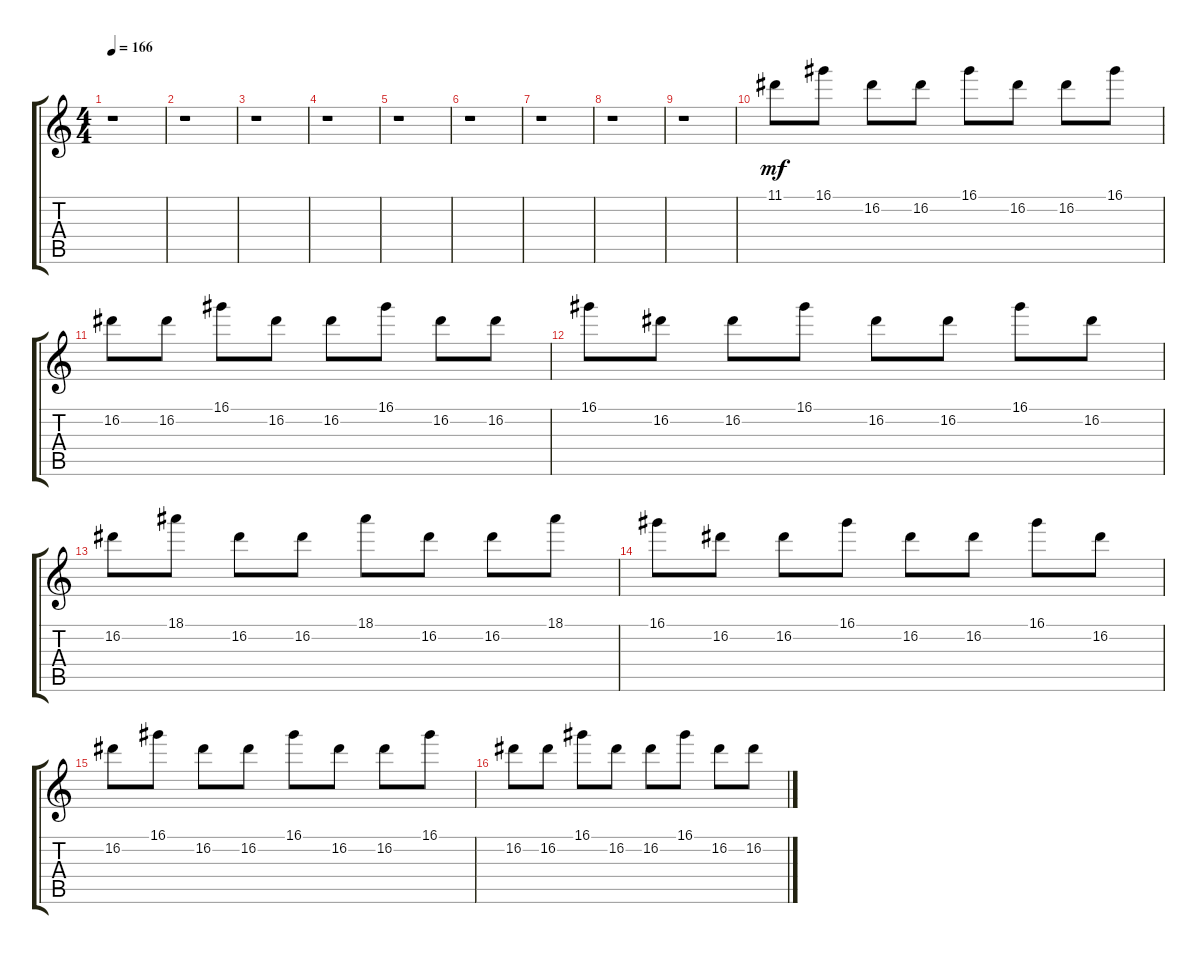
\track "" {instrument overdrivenguitar}
\staff {score tabs}
\tuning (E4 B3 G3 D3 A2 E2) {hide}
\ts (4 4)
\tempo 166
\clef g2
\ks c
r.1{dy mf} |
r.1 |
r.1 |
r.1 |
r.1 |
r.1 |
r.1 |
r.1 |
r.1 |
11.1.8 16.1.8 16.2.8 16.2.8 16.1.8 16.2.8 16.2.8 16.1.8 |
16.2.8 16.2.8 16.1.8 16.2.8 16.2.8 16.1.8 16.2.8 16.2.8 |
16.1.8 16.2.8 16.2.8 16.1.8 16.2.8 16.2.8 16.1.8 16.2.8 |
16.2.8 18.1.8 16.2.8 16.2.8 18.1.8 16.2.8 16.2.8 18.1.8 |
16.1.8 16.2.8 16.2.8 16.1.8 16.2.8 16.2.8 16.1.8 16.2.8 |
16.2.8 16.1.8 16.2.8 16.2.8 16.1.8 16.2.8 16.2.8 16.1.8 |
16.2.8 16.2.8 16.1.8 16.2.8 16.2.8 16.1.8 16.2.8 16.2.8
